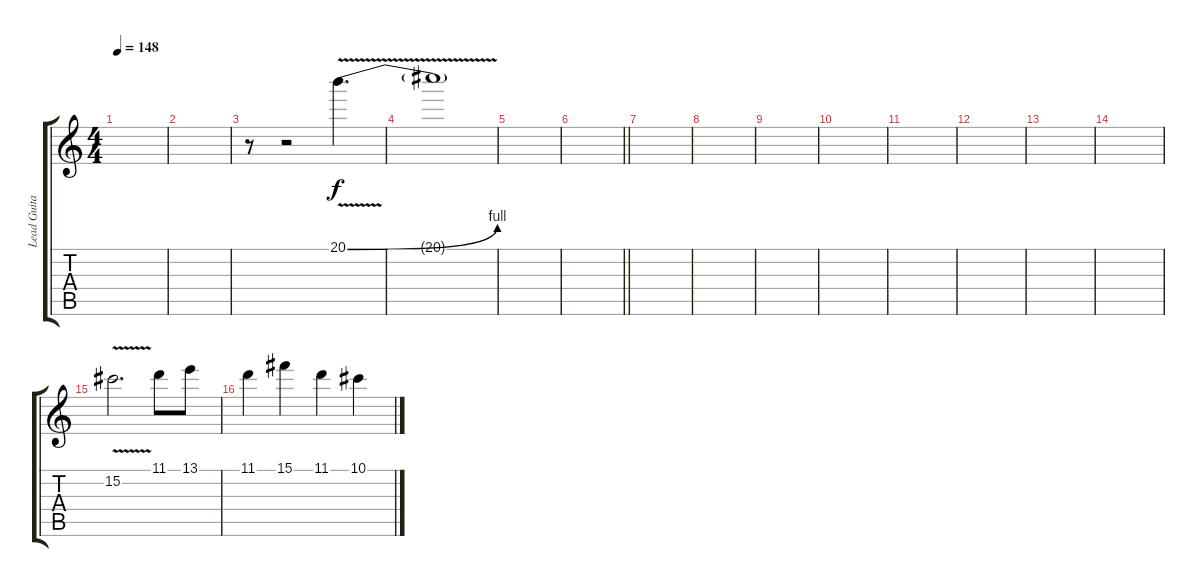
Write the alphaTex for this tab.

\track ("" "Lead Guita") {instrument overdrivenguitar}
\staff {score tabs}
\tuning (Eb4 Bb3 Gb3 Db3 Ab2 Eb2) {hide}
\ts (4 4)
\tempo 148
\clef g2
\ks c
|
|
r.8 r.2 20.1{be (bend 0 0 60 4) v}.4{d volume 10} |
20.1{t}.1 |
|
\barLineRight lightlight
|
\section ("" "")
|
|
|
|
|
|
|
|
15.2{v}.2{d volume 13 balance 1} 11.1.8 13.1.8 |
11.1.4 15.1.4 11.1.4 10.1.4
